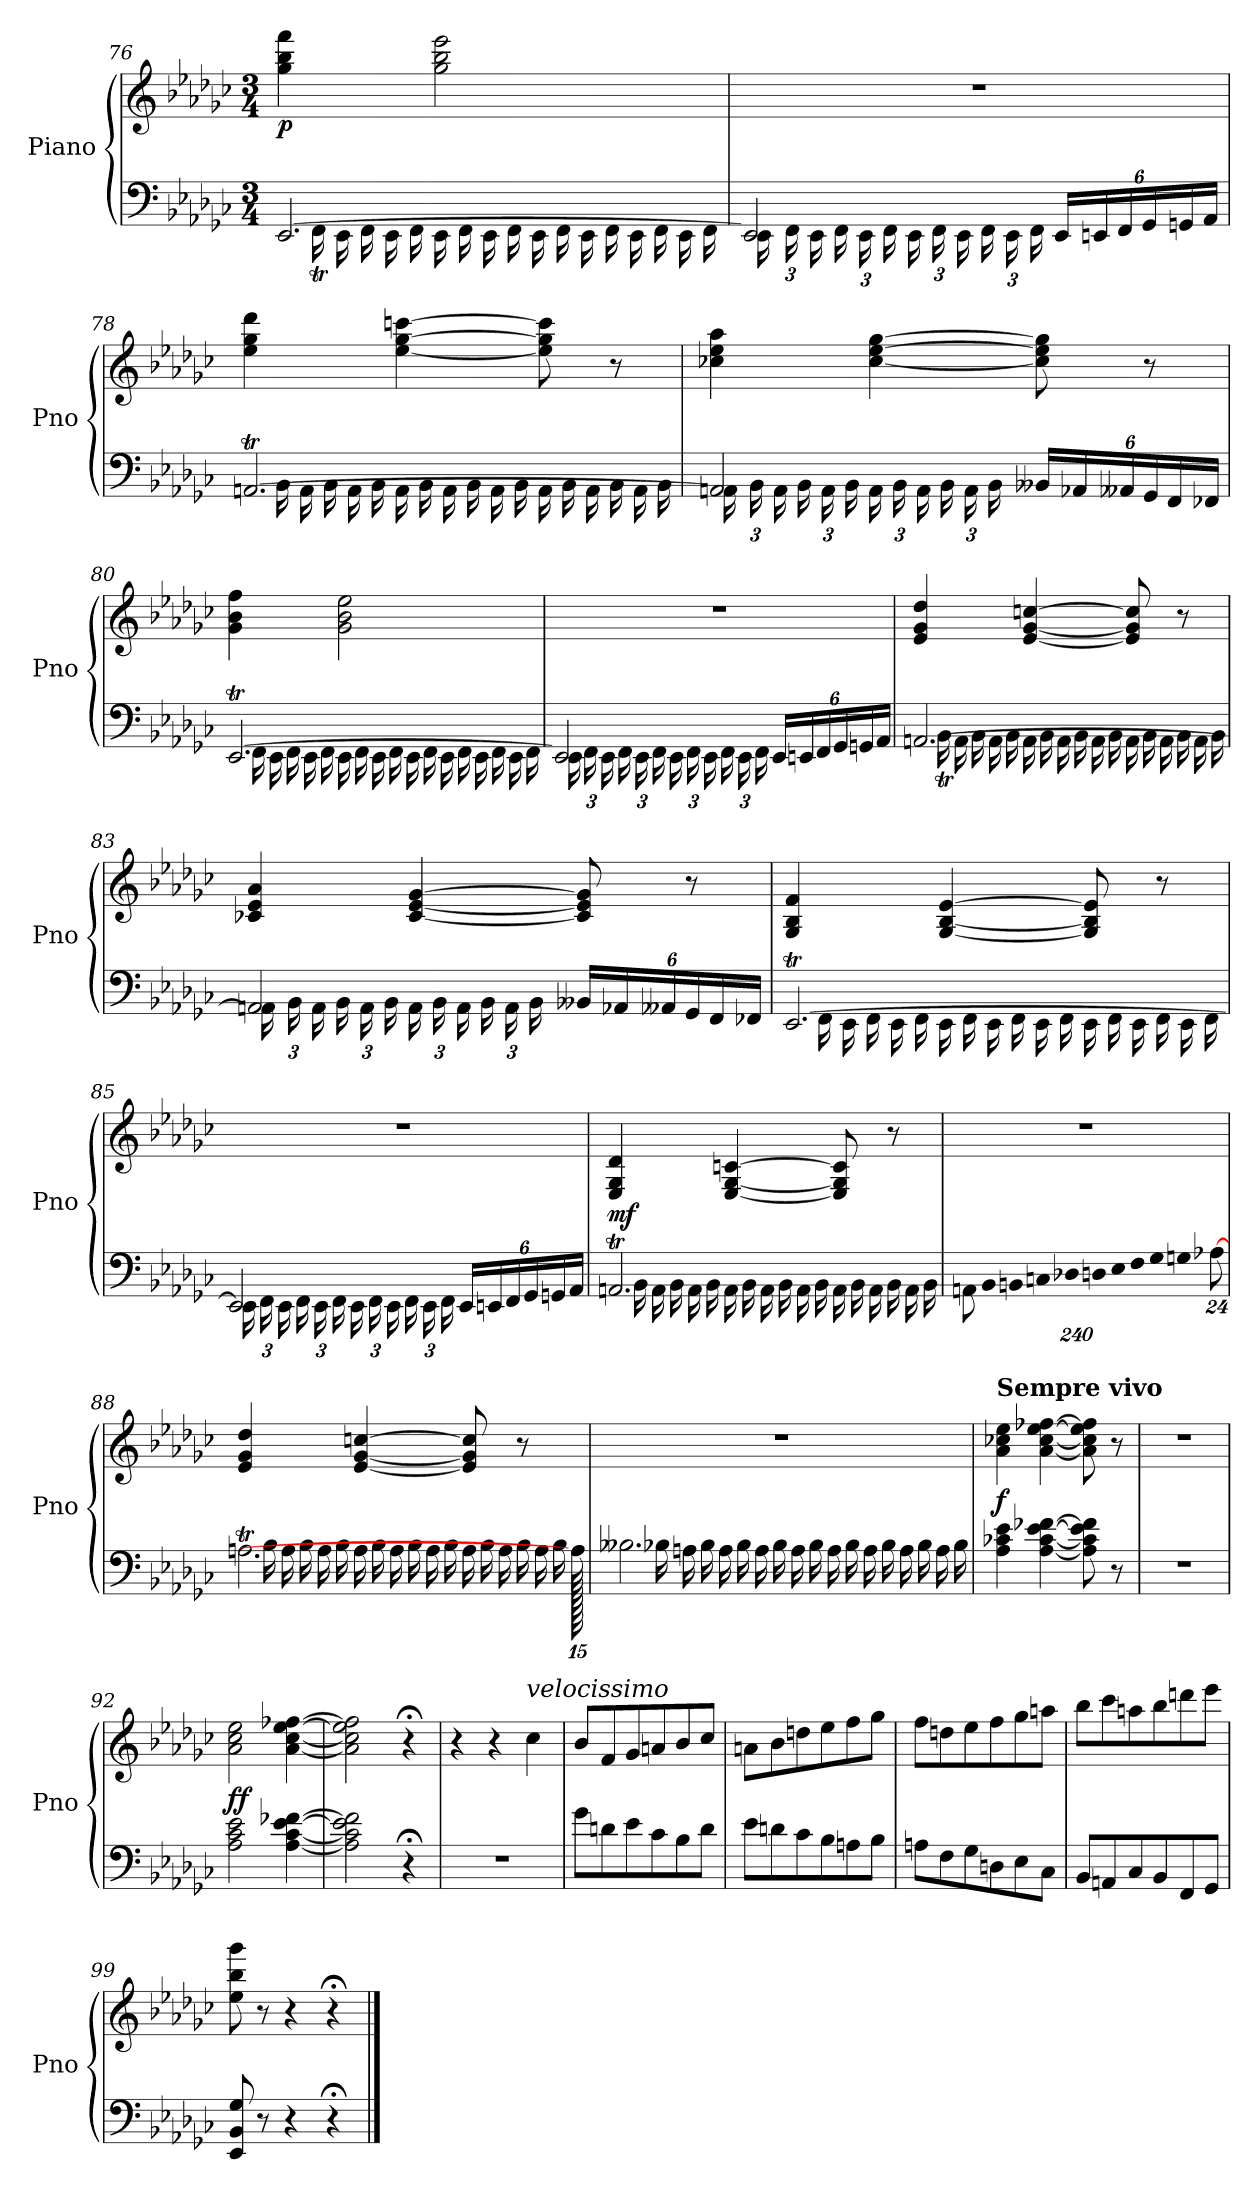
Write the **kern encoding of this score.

**kern	**kern	**dynam
*part1	*part1	*part1
*staff2	*staff1	*staff1/2
*I"Piano	*	*
*I'Pno	*	*
*clefF4	*clefG2	*
*k[b-e-a-d-g-c-]	*k[b-e-a-d-g-c-]	*
*M3/4	*M3/4	*
=76	=76	=76
*^	*	*
*	*Xtuplet	*	*
!	!	!	!LO:DY:b
[2.EE-/	24ryy	4gg-\ 4bb-\ 4fff\	p
.	24FFt!	.	.
.	24EE-!	.	.
.	24FF!	.	.
.	24EE-!	.	.
.	24FF!	.	.
.	24EE-!	2gg-\ 2bb-\ 2eee-\	.
.	24FF!	.	.
.	24EE-!	.	.
.	24FF!	.	.
.	24EE-!	.	.
.	24FF!	.	.
.	24EE-!	.	.
.	24FF!	.	.
.	24EE-!	.	.
.	24FF!	.	.
.	24EE-!	.	.
.	24FF!	.	.
=77	=77	=77	=77
2EE-/]	24EE-!	2.r	.
.	24FF!	.	.
.	24EE-!	.	.
.	24FF!	.	.
.	24EE-!	.	.
.	24FF!	.	.
.	24EE-!	.	.
.	24FF!	.	.
.	24EE-!	.	.
.	24FF!	.	.
.	24EE-!	.	.
.	24FF!	.	.
*tuplet	*	*	*
*Xbrackettup	*	*	*
24EE-/LL	4ryy	.	.
24EEn/	.	.	.
24FF/	.	.	.
24GG-/	.	.	.
24GGn/	.	.	.
24AA-/JJ	.	.	.
=78	=78	=78	=78
*	*Xtuplet	*	*
[2.AAnt/	24ryy	4ee-\ 4gg-\ 4ddd-\	.
.	24BB-!	.	.
.	24AA!	.	.
.	24BB-!	.	.
.	24AA!	.	.
.	24BB-!	.	.
.	24AA!	[4ee-\ [4gg-\ [4cccn\	.
.	24BB-!	.	.
.	24AA!	.	.
.	24BB-!	.	.
.	24AA!	.	.
.	24BB-!	.	.
.	24AA!	8ee-\] 8gg-\] 8ccc\]	.
.	24BB-!	.	.
.	24AA!	.	.
.	24BB-!	8r	.
.	24AA!	.	.
.	24BB-!	.	.
=79	=79	=79	=79
2AA/]	24AAn!	4cc-X\ 4ee-\ 4aa-\	.
.	24BB-!	.	.
.	24AA!	.	.
.	24BB-!	.	.
.	24AA!	.	.
.	24BB-!	.	.
.	24AA!	[4cc-\ [4ee-\ [4gg-\	.
.	24BB-!	.	.
.	24AA!	.	.
.	24BB-!	.	.
.	24AA!	.	.
.	24BB-!	.	.
*tuplet	*	*	*
24BB--X/LL	4ryy	8cc-\] 8ee-\] 8gg-\]	.
24AA-X/	.	.	.
24AA--X/	.	.	.
24GG-/	.	8r	.
24FF/	.	.	.
24FF-X/JJ	.	.	.
=80	=80	=80	=80
*	*Xtuplet	*	*
[2.EE-T/	24ryy	4g-\ 4b-\ 4ff\	.
.	24FF!	.	.
.	24EE-!	.	.
.	24FF!	.	.
.	24EE-!	.	.
.	24FF!	.	.
.	24EE-!	2g-\ 2b-\ 2ee-\	.
.	24FF!	.	.
.	24EE-!	.	.
.	24FF!	.	.
.	24EE-!	.	.
.	24FF!	.	.
.	24EE-!	.	.
.	24FF!	.	.
.	24EE-!	.	.
.	24FF!	.	.
.	24EE-!	.	.
.	24FF!	.	.
=81	=81	=81	=81
2EE-/]	24EE-!	2.r	.
.	24FF!	.	.
.	24EE-!	.	.
.	24FF!	.	.
.	24EE-!	.	.
.	24FF!	.	.
.	24EE-!	.	.
.	24FF!	.	.
.	24EE-!	.	.
.	24FF!	.	.
.	24EE-!	.	.
.	24FF!	.	.
*tuplet	*	*	*
24EE-/LL	4ryy	.	.
24EEn/	.	.	.
24FF/	.	.	.
24GG-/	.	.	.
24GGn/	.	.	.
24AA-/JJ	.	.	.
=82	=82	=82	=82
*	*Xtuplet	*	*
[2.AAn/	24ryy	4e-/ 4g-/ 4dd-/	.
.	24BB-t!	.	.
.	24AA!	.	.
.	24BB-!	.	.
.	24AA!	.	.
.	24BB-!	.	.
.	24AA!	[4e-/ [4g-/ [4ccn/	.
.	24BB-!	.	.
.	24AA!	.	.
.	24BB-!	.	.
.	24AA!	.	.
.	24BB-!	.	.
.	24AA!	8e-/] 8g-/] 8cc/]	.
.	24BB-!	.	.
.	24AA!	.	.
.	24BB-!	8r	.
.	24AA!	.	.
.	24BB-!	.	.
=83	=83	=83	=83
2AA/]	24AAn!	4c-X/ 4e-/ 4a-/	.
.	24BB-!	.	.
.	24AA!	.	.
.	24BB-!	.	.
.	24AA!	.	.
.	24BB-!	.	.
.	24AA!	[4c-/ [4e-/ [4g-/	.
.	24BB-!	.	.
.	24AA!	.	.
.	24BB-!	.	.
.	24AA!	.	.
.	24BB-!	.	.
*tuplet	*	*	*
24BB--X/LL	4ryy	8c-/] 8e-/] 8g-/]	.
24AA-X/	.	.	.
24AA--X/	.	.	.
24GG-/	.	8r	.
24FF/	.	.	.
24FF-X/JJ	.	.	.
=84	=84	=84	=84
*	*Xtuplet	*	*
[2.EE-T/	24ryy	4G-/ 4B-/ 4f/	.
.	24FF!	.	.
.	24EE-!	.	.
.	24FF!	.	.
.	24EE-!	.	.
.	24FF!	.	.
.	24EE-!	[4G-/ [4B-/ [4e-/	.
.	24FF!	.	.
.	24EE-!	.	.
.	24FF!	.	.
.	24EE-!	.	.
.	24FF!	.	.
.	24EE-!	8G-/] 8B-/] 8e-/]	.
.	24FF!	.	.
.	24EE-!	.	.
.	24FF!	8r	.
.	24EE-!	.	.
.	24FF!	.	.
=85	=85	=85	=85
2EE-/]	24EE-!	2.r	.
.	24FF!	.	.
.	24EE-!	.	.
.	24FF!	.	.
.	24EE-!	.	.
.	24FF!	.	.
.	24EE-!	.	.
.	24FF!	.	.
.	24EE-!	.	.
.	24FF!	.	.
.	24EE-!	.	.
.	24FF!	.	.
*tuplet	*	*	*
!	!	!	!LO:DY:a=2
24EE-/LL	4ryy	.	other-dynamics
24EEn/	.	.	.
24FF/	.	.	.
24GG-/	.	.	.
24GGn/	.	.	.
24AA-/JJ	.	.	.
=86	=86	=86	=86
*	*Xtuplet	*	*
!	!	!	!LO:DY:b
2.AAnt/	24ryy	4E-/ 4G-/ 4d-/	mf
.	24BB-!	.	.
.	24AA!	.	.
.	24BB-!	.	.
.	24AA!	.	.
.	24BB-!	.	.
.	24AA!	[4E-/ [4G-/ [4cn/	.
.	24BB-!	.	.
.	24AA!	.	.
.	24BB-!	.	.
.	24AA!	.	.
.	24BB-!	.	.
.	24AA!	8E-/] 8G-/] 8c/]	.
.	24BB-!	.	.
.	24AA!	.	.
.	24BB-!	8r	.
.	24AA!	.	.
.	24BB-!	.	.
*v	*v	*	*
=87	=87	=87
*tuplet	*	*
*^	*	*
!LO:N:vis=16	!	!	!
*v	*v	*	*
1920%131AAn\LL	2.r	.
!LO:N:vis=16	!	!
1920%131BB-\	.	.
!LO:N:vis=16	!	!
1920%131BBn\	.	.
!LO:N:vis=16	!	!
1920%131Cn\	.	.
!LO:N:vis=16	!	!
1920%131D-X\	.	.
!LO:N:vis=16	!	!
1920%131Dn\	.	.
!LO:N:vis=16	!	!
1920%131E-\	.	.
!LO:N:vis=16	!	!
1920%131F\	.	.
!LO:N:vis=16	!	!
1920%131G-\	.	.
!LO:N:vis=16	!	!
1920%131Gn\	.	.
[192%13A-X\J	.	.
=88	=88	=88
*^	*	*
*	*Xtuplet	*	*
!	!	!	!LO:DY:b
2.Ant\	24ryy	4e-/ 4g-/ 4dd-/	other-dynamics
.	24B-!	.	.
.	24A!	.	.
.	24B-!	.	.
.	24A!	.	.
.	24B-!	.	.
.	24A!	[4e-/ [4g-/ [4ccn/	.
.	24B-!	.	.
.	24A!	.	.
.	24B-!	.	.
.	24A!	.	.
.	24B-!	.	.
.	24A!	8e-/] 8g-/] 8cc/]	.
.	24B-!	.	.
.	24A!	.	.
.	24B-!	8r	.
.	24A!	.	.
.	24B-!	.	.
1920A-\]	1920ryy	1920ryy	.
=89	=89	=89	=89
2.B--X\	24ryy	2.r	.
.	24B-X!	.	.
.	24An!	.	.
.	24B-!	.	.
.	24A!	.	.
.	24B-!	.	.
.	24A!	.	.
.	24B-!	.	.
.	24A!	.	.
.	24B-!	.	.
.	24A!	.	.
.	24B-!	.	.
.	24A!	.	.
.	24B-!	.	.
.	24A!	.	.
.	24B-!	.	.
.	24A!	.	.
.	24B-!	.	.
=90	=90	=90	=90
!	!	!LO:TX:a:B:t=Sempre vivo	!
!	!	!	!LO:DY:b
*v	*v	*	*
4A-\ 4c-X\ 4e-\	4a-\ 4cc-X\ 4ee-\	f
[4A-\ [4c-\ [4e-\ [4f-X\	[4a-\ [4cc-\ [4ee-\ [4ff-X\	.
8A-\] 8c-\] 8e-\] 8f-\]	8a-\] 8cc-\] 8ee-\] 8ff-\]	.
8r	8r	.
=91	=91	=91
2.r	2.r	.
=92	=92	=92
!	!	!LO:DY:b
2A-\ 2c-\ 2e-\	2a-\ 2cc-\ 2ee-\	ff
[4A-\ [4c-\ [4e-\ [4f-X\	[4a-\ [4cc-\ [4ee-\ [4ff-X\	.
=93	=93	=93
2A-\] 2c-\] 2e-\] 2f-\]	2a-\] 2cc-\] 2ee-\] 2ff-\]	.
4r;<	4r;<	.
=94	=94	=94
2.r	4r	.
!	!	!LO:DY:b
.	4r	other-dynamics
!	!LO:TX:a:i:t=velocissimo	!
.	4cc-\	.
=95	=95	=95
8g-\L	8b-/L	.
8dn\	8f/	.
8e-\	8g-/	.
8c-\	8an/	.
8B-\	8b-/	.
8d\J	8cc-/J	.
=96	=96	=96
8e-\L	8an\L	.
8dn\	8b-\	.
8c-\	8ddn\	.
8B-\	8ee-\	.
8An\	8ff\	.
8B-\J	8gg-\J	.
=97	=97	=97
8An\L	8ff\L	.
8F\	8ddn\	.
8G-\	8ee-\	.
8Dn\	8ff\	.
8E-\	8gg-\	.
8C-\J	8aan\J	.
=98	=98	=98
8BB-/L	8bb-\L	.
8AAn/	8ccc-\	.
8C-/	8aan\	.
8BB-/	8bb-\	.
8FF/	8dddn\	.
8GG-/J	8eee-\J	.
=99	=99	=99
8EE-/ 8BB-/ 8G-/	8ee-\ 8bb-\ 8ggg-\	.
8r	8r	.
4r	4r	.
4r;<	4r;<	.
==	==	==
*-	*-	*-
